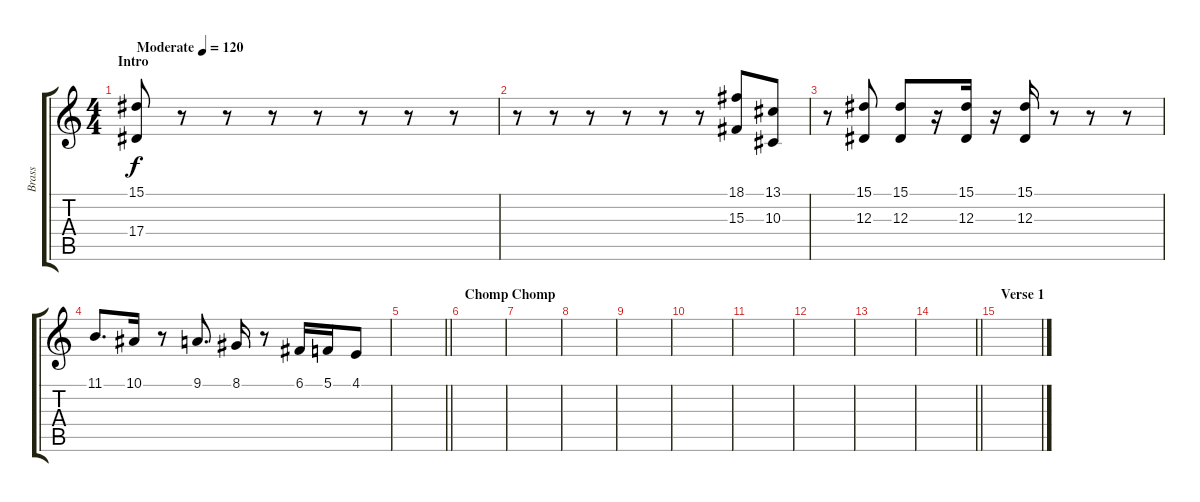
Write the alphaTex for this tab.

\track ("Brass" "Brass") {instrument orchestrahit}
\staff {score tabs}
\tuning (C4 G3 Eb3 Bb2 F2 C2) {hide}
\ts (4 4)
\section ("" "Intro")
\tempo (120 "Moderate")
\clef g2
\ks c
(15.1 17.4).8{dy f instrument orchestrahit} r.8 r.8 r.8 r.8 r.8 r.8 r.8 |
r.8 r.8 r.8 r.8 r.8 r.8 (18.1 15.3).8 (13.1 10.3).8 |
r.8 (15.1 12.3).8 (15.1 12.3).8 r.16 (15.1 12.3).16 r.16 (15.1 12.3).16 r.8 r.8 r.8 |
11.1.8{d} 10.1.16 r.8 9.1.8{d} 8.1.16 r.8 6.1.16 5.1.16 4.1.8 |
\barLineRight lightlight
|
\section ("" "Chomp Chomp")
|
|
|
|
|
|
|
|
\barLineRight lightlight
|
\section ("" "Verse 1")
